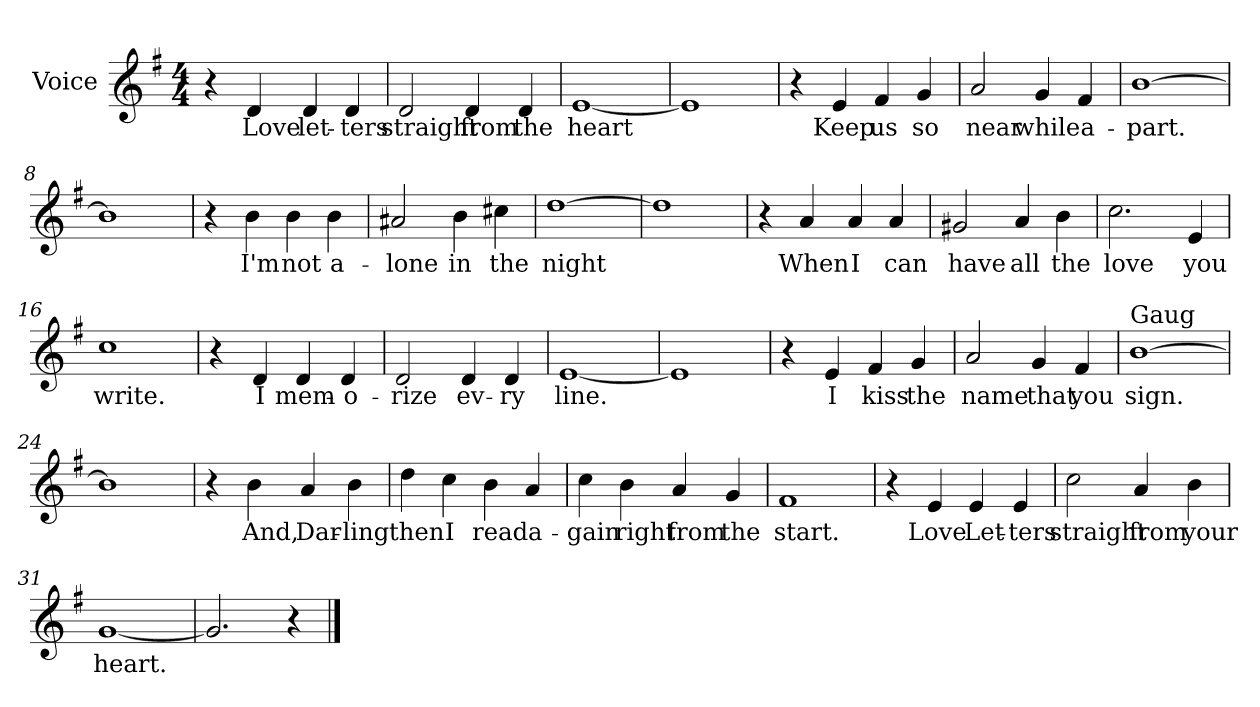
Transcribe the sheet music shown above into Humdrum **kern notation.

**kern	**text
*part1	*part1
*staff1	*staff1
*I"Voice	*
*clefG2	*
*k[f#]	*
*G:	*
*M4/4	*
=1	=1
4r	.
4d/	Love
4d/	let-
4d/	-ters
=2	=2
2d/	straight
4d/	from
4d/	the
=3	=3
[1e	heart
=4	=4
1e]	.
=5	=5
4r	.
4e/	Keep
4f#/	us
4g/	so
!!LO:LB:g=z
=6	=6
2a/	near
4g/	while
4f#/	a-
=7	=7
[1b	part.
=8	=8
1b]	.
=9	=9
4r	.
4b\	I'm
4b\	not
4b\	a-
=10	=10
2a#X/	-lone
4b\	in
4cc#X\	the
=11	=11
[1dd	night
=12	=12
1dd]	.
!!LO:LB:g=z
=13	=13
4r	.
4a/	When
4a/	I
4a/	can
=14	=14
2g#X/	have
4a/	all
4b\	the
=15	=15
2.cc\	love
4e/	you
=16	=16
1cc	write.
=17	=17
4r	.
4d/	I
4d/	mem-
4d/	-o-
=18	=18
2d/	-rize
4d/	ev-
4d/	-ry
!!LO:LB:g=z
=19	=19
[1e	line.
=20	=20
1e]	.
=21	=21
4r	.
4e/	I
4f#/	kiss
4g/	the
=22	=22
2a/	name
4g/	that
4f#/	you
=23	=23
!LO:TX:a:t=Gaug	!
[1b	sign.
=24	=24
1b]	.
=25	=25
4r	.
4b\	And,
4a/	Dar-
4b\	-ling
!!LO:LB:g=z
=26	=26
4dd\	then
4cc\	I
4b\	read
4a/	a-
=27	=27
4cc\	-gain
4b\	right
4a/	from
4g/	the
=28	=28
1f#	start.
=29	=29
4r	.
4e/	Love
4e/	Let-
4e/	-ters
!!LO:LB:g=z
=30	=30
2cc\	straight
4a/	from
4b\	your
=31	=31
[1g	heart.
=32	=32
2.g/]	.
4r	.
==	==
*-	*-
